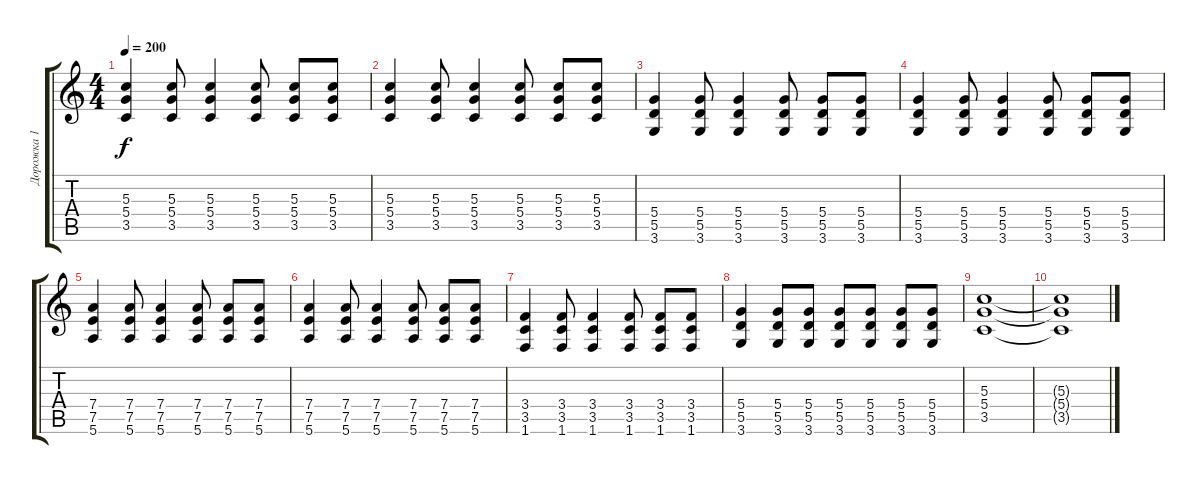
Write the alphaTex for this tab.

\track ("Дорожка 1" "Дорожка 1") {instrument distortionguitar}
\staff {score tabs}
\tuning (E4 B3 G3 D3 A2 E2) {hide}
\ts (4 4)
\tempo 200
\clef g2
\ks c
(5.3 5.4 3.5).4{dy f} (5.3 5.4 3.5).8 (5.3 5.4 3.5).4 (5.3 5.4 3.5).8 (5.3 5.4 3.5).8 (5.3 5.4 3.5).8 |
(5.3 5.4 3.5).4 (5.3 5.4 3.5).8 (5.3 5.4 3.5).4 (5.3 5.4 3.5).8 (5.3 5.4 3.5).8 (5.3 5.4 3.5).8 |
(5.4 5.5 3.6).4 (5.4 5.5 3.6).8 (5.4 5.5 3.6).4 (5.4 5.5 3.6).8 (5.4 5.5 3.6).8 (5.4 5.5 3.6).8 |
(5.4 5.5 3.6).4 (5.4 5.5 3.6).8 (5.4 5.5 3.6).4 (5.4 5.5 3.6).8 (5.4 5.5 3.6).8 (5.4 5.5 3.6).8 |
(7.4 7.5 5.6).4 (7.4 7.5 5.6).8 (7.4 7.5 5.6).4 (7.4 7.5 5.6).8 (7.4 7.5 5.6).8 (7.4 7.5 5.6).8 |
(7.4 7.5 5.6).4 (7.4 7.5 5.6).8 (7.4 7.5 5.6).4 (7.4 7.5 5.6).8 (7.4 7.5 5.6).8 (7.4 7.5 5.6).8 |
(3.4 3.5 1.6).4 (3.4 3.5 1.6).8 (3.4 3.5 1.6).4 (3.4 3.5 1.6).8 (3.4 3.5 1.6).8 (3.4 3.5 1.6).8 |
(5.4 5.5 3.6).4 (5.4 5.5 3.6).8 (5.4 5.5 3.6).8 (5.4 5.5 3.6).8 (5.4 5.5 3.6).8 (5.4 5.5 3.6).8 (5.4 5.5 3.6).8 |
(5.3 5.4 3.5).1 |
(5.3{t} 5.4{t} 3.5{t}).1
